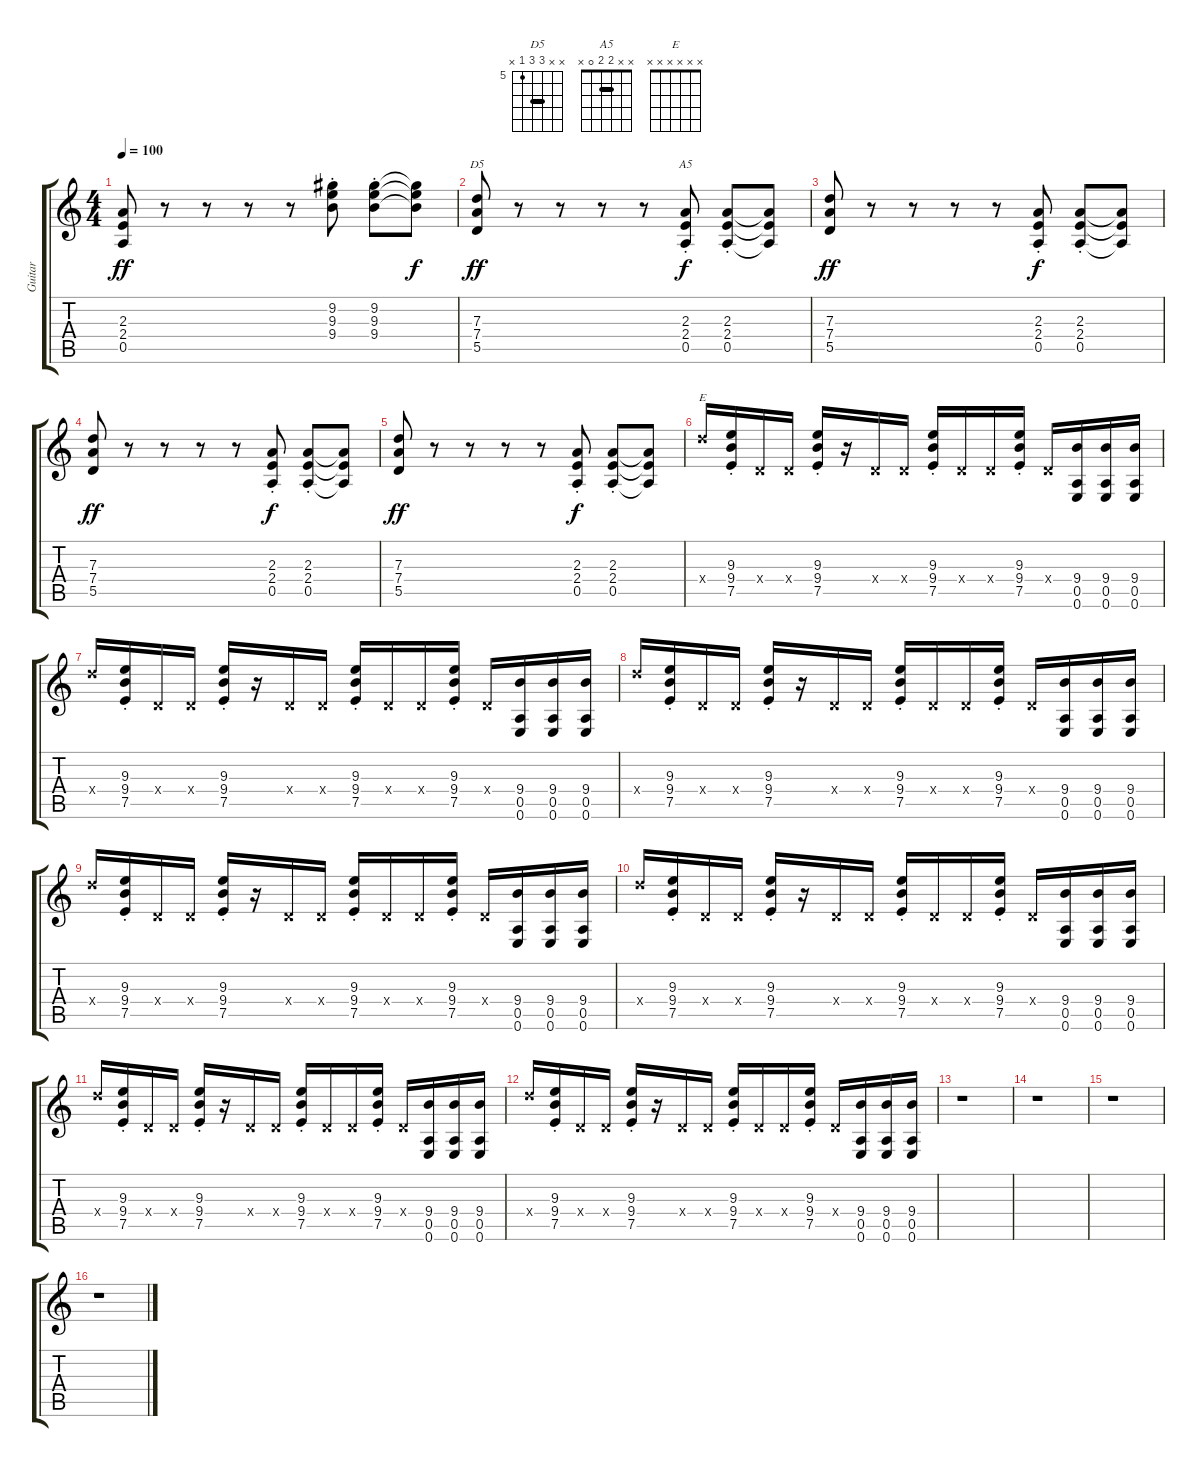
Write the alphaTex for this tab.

\track ("Guitar" "Guitar") {instrument distortionguitar}
\staff {score tabs}
\tuning (E4 B3 G3 D3 A2 E2) {hide}
\chord ("D5" x x 7 7 5 x) {firstfret 5 barre 7}
\chord ("A5" x x 2 2 0 x) {barre 2}
\chord ("E" x x x x x x)
\ts (4 4)
\tempo 100
\clef g2
\ks c
(2.3 2.4 0.5).8{dy ff} r.8 r.8 r.8 r.8 (9.2{st} 9.3{st} 9.4{st}).8 (9.2{st} 9.3{st} 9.4{st}).8 (9.2{t} 9.3{t} 9.4{t}).8{dy f} |
(7.3 7.4 5.5).8{ch "D5" dy ff} r.8 r.8 r.8 r.8 (2.3{st} 2.4{st} 0.5).8{ch "A5" dy f} (2.3{st} 2.4{st} 0.5).8 (2.3{t} 2.4{t} 0.5{t}).8 |
(7.3 7.4 5.5).8{dy ff} r.8 r.8 r.8 r.8 (2.3{st} 2.4{st} 0.5).8{dy f} (2.3{st} 2.4{st} 0.5).8 (2.3{t} 2.4{t} 0.5{t}).8 |
(7.3 7.4 5.5).8{dy ff} r.8 r.8 r.8 r.8 (2.3{st} 2.4{st} 0.5).8{dy f} (2.3{st} 2.4{st} 0.5).8 (2.3{t} 2.4{t} 0.5{t}).8 |
(7.3 7.4 5.5).8{dy ff} r.8 r.8 r.8 r.8 (2.3{st} 2.4{st} 0.5).8{dy f} (2.3{st} 2.4{st} 0.5).8 (2.3{t} 2.4{t} 0.5{t}).8 |
12.4{x}.16{ch "E"} (9.3{st} 9.4 7.5).16 0.4{x}.16 0.4{x}.16 (9.3{st} 9.4 7.5).16 r.16 0.4{x}.16 0.4{x}.16 (9.3{st} 9.4 7.5).16 0.4{x}.16 0.4{x}.16 (9.3{st} 9.4 7.5).16 0.4{x}.16 (9.4 0.5 0.6).16 (9.4 0.5 0.6).16 (9.4 0.5 0.6).16 |
12.4{x}.16 (9.3{st} 9.4 7.5).16 0.4{x}.16 0.4{x}.16 (9.3{st} 9.4 7.5).16 r.16 0.4{x}.16 0.4{x}.16 (9.3{st} 9.4 7.5).16 0.4{x}.16 0.4{x}.16 (9.3{st} 9.4 7.5).16 0.4{x}.16 (9.4 0.5 0.6).16 (9.4 0.5 0.6).16 (9.4 0.5 0.6).16 |
12.4{x}.16 (9.3{st} 9.4 7.5).16 0.4{x}.16 0.4{x}.16 (9.3{st} 9.4 7.5).16 r.16 0.4{x}.16 0.4{x}.16 (9.3{st} 9.4 7.5).16 0.4{x}.16 0.4{x}.16 (9.3{st} 9.4 7.5).16 0.4{x}.16 (9.4 0.5 0.6).16 (9.4 0.5 0.6).16 (9.4 0.5 0.6).16 |
12.4{x}.16 (9.3{st} 9.4 7.5).16 0.4{x}.16 0.4{x}.16 (9.3{st} 9.4 7.5).16 r.16 0.4{x}.16 0.4{x}.16 (9.3{st} 9.4 7.5).16 0.4{x}.16 0.4{x}.16 (9.3{st} 9.4 7.5).16 0.4{x}.16 (9.4 0.5 0.6).16 (9.4 0.5 0.6).16 (9.4 0.5 0.6).16 |
12.4{x}.16 (9.3{st} 9.4 7.5).16 0.4{x}.16 0.4{x}.16 (9.3{st} 9.4 7.5).16 r.16 0.4{x}.16 0.4{x}.16 (9.3{st} 9.4 7.5).16 0.4{x}.16 0.4{x}.16 (9.3{st} 9.4 7.5).16 0.4{x}.16 (9.4 0.5 0.6).16 (9.4 0.5 0.6).16 (9.4 0.5 0.6).16 |
12.4{x}.16 (9.3{st} 9.4 7.5).16 0.4{x}.16 0.4{x}.16 (9.3{st} 9.4 7.5).16 r.16 0.4{x}.16 0.4{x}.16 (9.3{st} 9.4 7.5).16 0.4{x}.16 0.4{x}.16 (9.3{st} 9.4 7.5).16 0.4{x}.16 (9.4 0.5 0.6).16 (9.4 0.5 0.6).16 (9.4 0.5 0.6).16 |
12.4{x}.16 (9.3{st} 9.4 7.5).16 0.4{x}.16 0.4{x}.16 (9.3{st} 9.4 7.5).16 r.16 0.4{x}.16 0.4{x}.16 (9.3{st} 9.4 7.5).16 0.4{x}.16 0.4{x}.16 (9.3{st} 9.4 7.5).16 0.4{x}.16 (9.4 0.5 0.6).16 (9.4 0.5 0.6).16 (9.4 0.5 0.6).16 |
r.1 |
r.1 |
r.1 |
r.1
